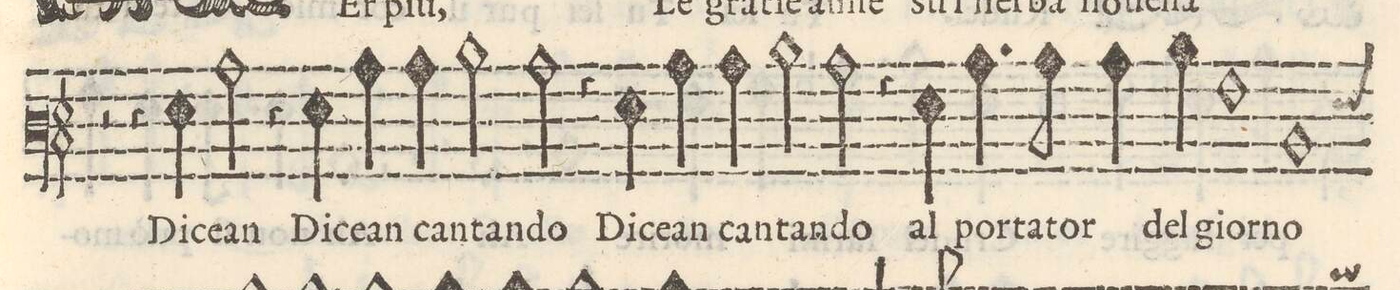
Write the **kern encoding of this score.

**kern	**text
*I"BASSO	*
*clefF3	*
*k[]	*
*met(c)	*
*M2/1	*
0r	.
=11-	=11-
2r	.
4r	.
4G\	Di-
2c\	-cean
4r	.
4G\	Di-
=12-	=12-
4c\	-cean
4c\	can-
2d\	-tan-
2c\	-do
4r	.
4G\	Di-
=13-	=13-
4c\	-cean
4c\	can-
2d\	-tan-
2c\	-do
4r	.
4G\	al
=14-	=14-
4.c\	por-
8c\	-ta-
4c\	-tor
4d\	del
1A	gior-
=15-	=15-
1D	-no
*-	*-
